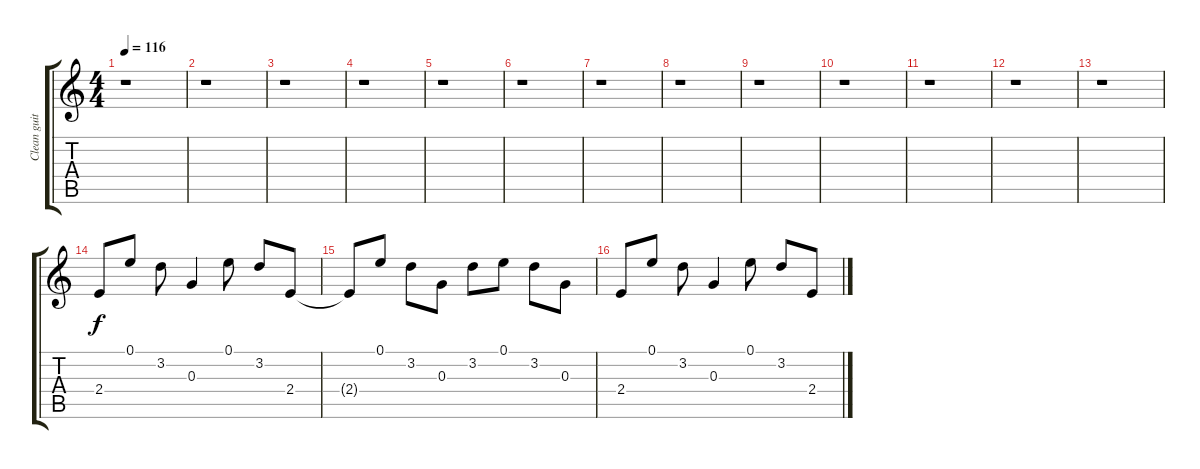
\track ("Clean guitar" "Clean guit") {instrument electricguitarclean}
\staff {score tabs}
\tuning (E4 B3 G3 D3 A2 E2) {hide}
\ts (4 4)
\tempo 116
\clef g2
\ks c
r.1{dy f} |
r.1 |
r.1 |
r.1 |
r.1 |
r.1 |
r.1 |
r.1 |
r.1 |
r.1 |
r.1 |
r.1 |
r.1 |
2.4.8 0.1.8 3.2.8 0.3.4 0.1.8 3.2.8 2.4.8 |
2.4{t}.8 0.1.8 3.2.8 0.3.8 3.2.8 0.1.8 3.2.8 0.3.8 |
2.4.8 0.1.8 3.2.8 0.3.4 0.1.8 3.2.8 2.4.8
